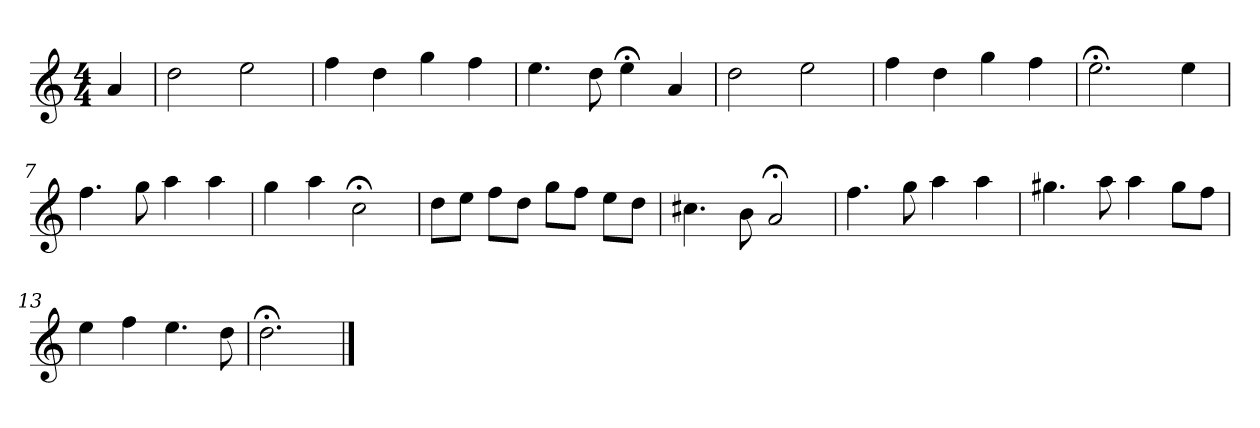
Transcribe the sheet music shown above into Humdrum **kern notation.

**kern
*part1
*staff1
*k[]
*D:dor
*M4/4
*MM120
=
4a
=1
2dd
2ee
=2
4ff
4dd
4gg
4ff
=3
4.ee
8dd
4ee;<
4a
=4
2dd
2ee
=5
4ff
4dd
4gg
4ff
=6
2.ee;<
4ee
=7
4.ff
8gg
4aa
4aa
=8
4gg
4aa
2cc;<
=9
8ddL
8eeJ
8ffL
8ddJ
8ggL
8ffJ
8eeL
8ddJ
=10
4.cc#X
8b
2a;<
=11
4.ff
8gg
4aa
4aa
=12
4.gg#X
8aa
4aa
8gg#L
8ffJ
=13
4ee
4ff
4.ee
8dd
=14
2.dd;<
==
*-
